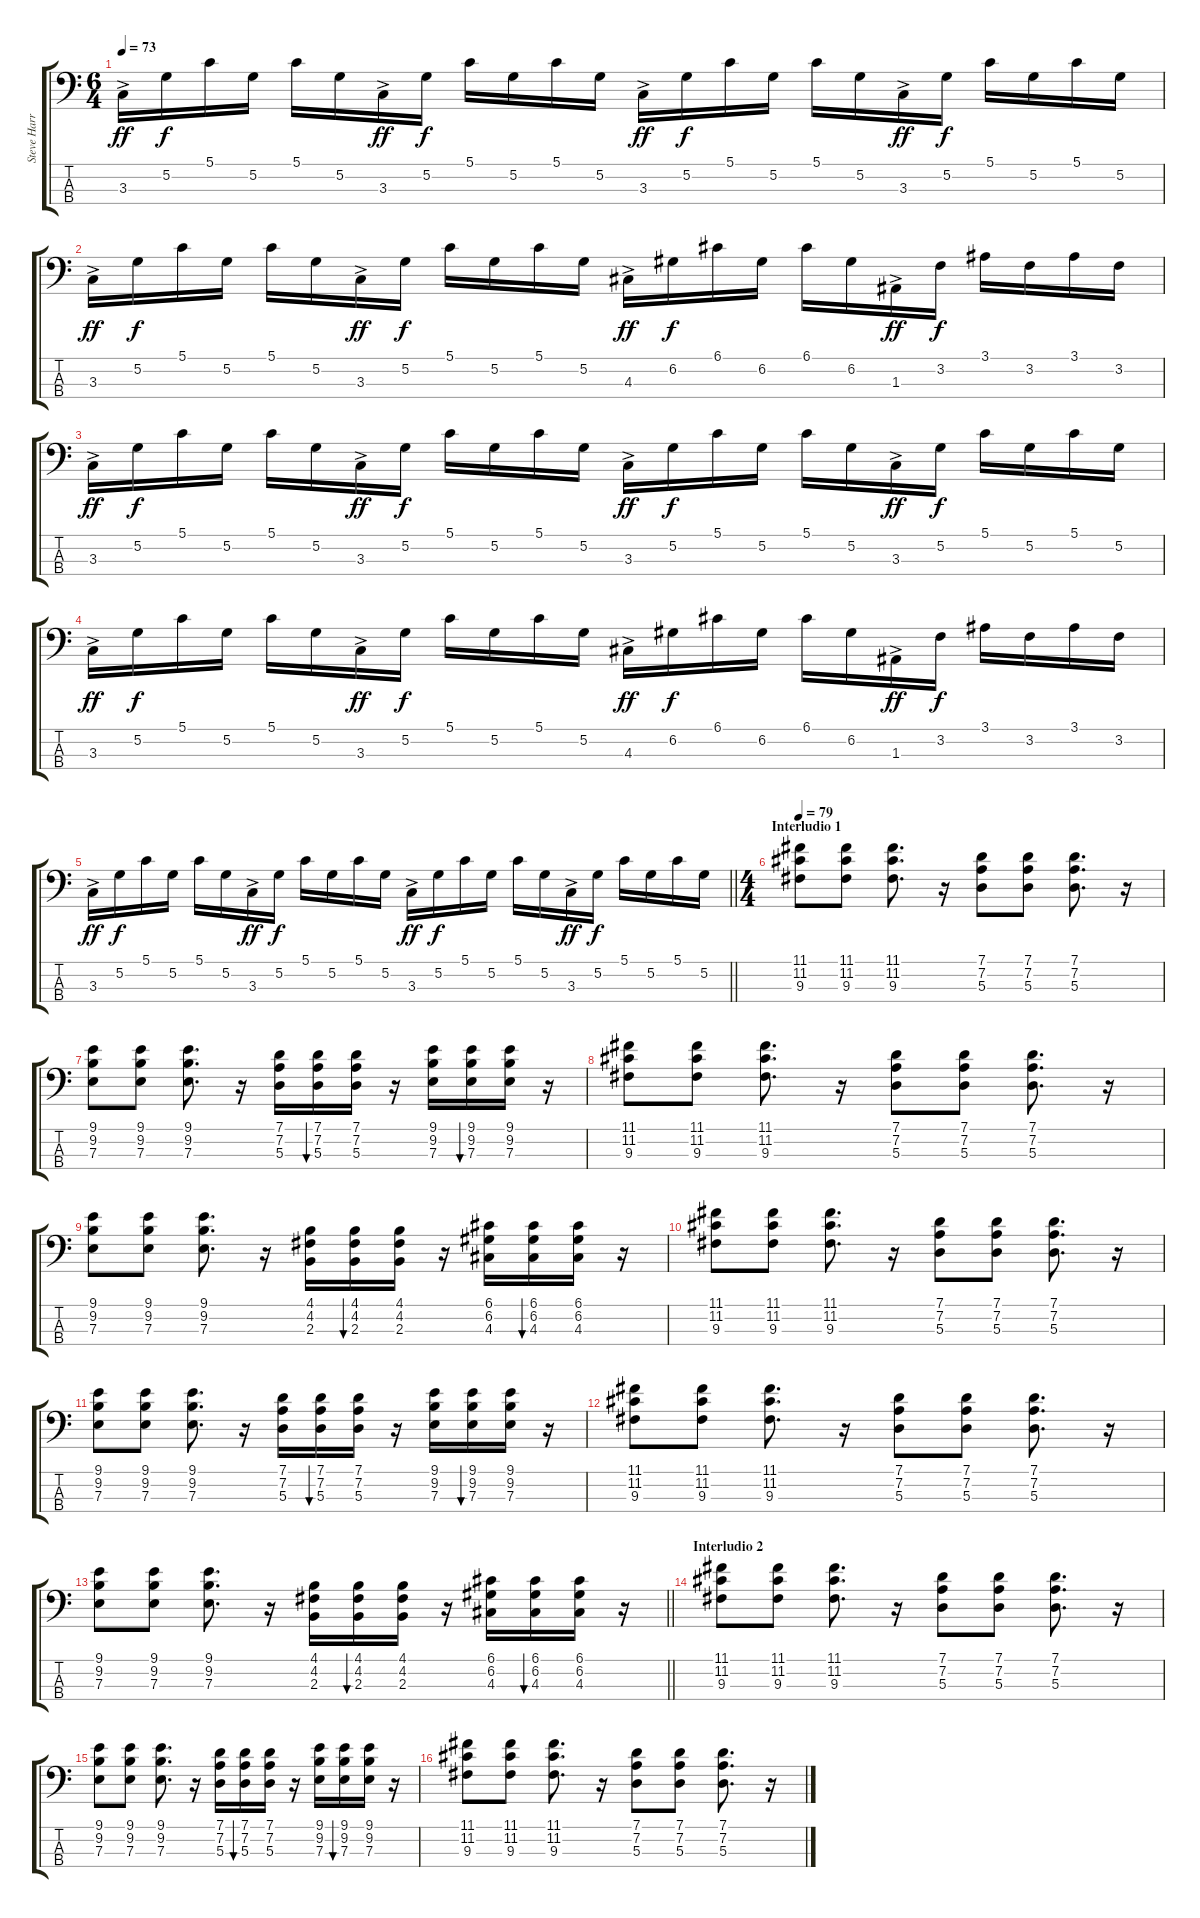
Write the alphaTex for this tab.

\track ("Steve Harris" "Steve Harr") {instrument electricbassfinger}
\staff {score tabs}
\tuning (G2 D2 A1 E1) {hide}
\ts (6 4)
\tempo 73
\clef f4
\ks c
3.3{ac}.16{dy ff} 5.2.16{dy f} 5.1.16 5.2.16 5.1.16 5.2.16 3.3{ac}.16{dy ff} 5.2.16{dy f} 5.1.16 5.2.16 5.1.16 5.2.16 3.3{ac}.16{dy ff} 5.2.16{dy f} 5.1.16 5.2.16 5.1.16 5.2.16 3.3{ac}.16{dy ff} 5.2.16{dy f} 5.1.16 5.2.16 5.1.16 5.2.16 |
3.3{ac}.16{dy ff} 5.2.16{dy f} 5.1.16 5.2.16 5.1.16 5.2.16 3.3{ac}.16{dy ff} 5.2.16{dy f} 5.1.16 5.2.16 5.1.16 5.2.16 4.3{ac}.16{dy ff} 6.2.16{dy f} 6.1.16 6.2.16 6.1.16 6.2.16 1.3{ac}.16{dy ff} 3.2.16{dy f} 3.1.16 3.2.16 3.1.16 3.2.16 |
3.3{ac}.16{dy ff} 5.2.16{dy f} 5.1.16 5.2.16 5.1.16 5.2.16 3.3{ac}.16{dy ff} 5.2.16{dy f} 5.1.16 5.2.16 5.1.16 5.2.16 3.3{ac}.16{dy ff} 5.2.16{dy f} 5.1.16 5.2.16 5.1.16 5.2.16 3.3{ac}.16{dy ff} 5.2.16{dy f} 5.1.16 5.2.16 5.1.16 5.2.16 |
3.3{ac}.16{dy ff} 5.2.16{dy f} 5.1.16 5.2.16 5.1.16 5.2.16 3.3{ac}.16{dy ff} 5.2.16{dy f} 5.1.16 5.2.16 5.1.16 5.2.16 4.3{ac}.16{dy ff} 6.2.16{dy f} 6.1.16 6.2.16 6.1.16 6.2.16 1.3{ac}.16{dy ff} 3.2.16{dy f} 3.1.16 3.2.16 3.1.16 3.2.16 |
\barLineRight lightlight
3.3{ac}.16{dy ff} 5.2.16{dy f} 5.1.16 5.2.16 5.1.16 5.2.16 3.3{ac}.16{dy ff} 5.2.16{dy f} 5.1.16 5.2.16 5.1.16 5.2.16 3.3{ac}.16{dy ff} 5.2.16{dy f} 5.1.16 5.2.16 5.1.16 5.2.16 3.3{ac}.16{dy ff} 5.2.16{dy f} 5.1.16 5.2.16 5.1.16 5.2.16 |
\ts (4 4)
\section ("" "Interludio 1")
\tempo 79
(11.1 11.2 9.3).8 (11.1 11.2 9.3).8 (11.1 11.2 9.3).8{d} r.16 (7.1 7.2 5.3).8 (7.1 7.2 5.3).8 (7.1 7.2 5.3).8{d} r.16 |
(9.1 9.2 7.3).8 (9.1 9.2 7.3).8 (9.1 9.2 7.3).8{d} r.16 (7.1 7.2 5.3).16 (7.1 7.2 5.3).16{bu 30} (7.1 7.2 5.3).16 r.16 (9.1 9.2 7.3).16 (9.1 9.2 7.3).16{bu 30} (9.1 9.2 7.3).16 r.16 |
(11.1 11.2 9.3).8 (11.1 11.2 9.3).8 (11.1 11.2 9.3).8{d} r.16 (7.1 7.2 5.3).8 (7.1 7.2 5.3).8 (7.1 7.2 5.3).8{d} r.16 |
(9.1 9.2 7.3).8 (9.1 9.2 7.3).8 (9.1 9.2 7.3).8{d} r.16 (4.1 4.2 2.3).16 (4.1 4.2 2.3).16{bu 30} (4.1 4.2 2.3).16 r.16 (6.1 6.2 4.3).16 (6.1 6.2 4.3).16{bu 30} (6.1 6.2 4.3).16 r.16 |
(11.1 11.2 9.3).8 (11.1 11.2 9.3).8 (11.1 11.2 9.3).8{d} r.16 (7.1 7.2 5.3).8 (7.1 7.2 5.3).8 (7.1 7.2 5.3).8{d} r.16 |
(9.1 9.2 7.3).8 (9.1 9.2 7.3).8 (9.1 9.2 7.3).8{d} r.16 (7.1 7.2 5.3).16 (7.1 7.2 5.3).16{bu 30} (7.1 7.2 5.3).16 r.16 (9.1 9.2 7.3).16 (9.1 9.2 7.3).16{bu 30} (9.1 9.2 7.3).16 r.16 |
(11.1 11.2 9.3).8 (11.1 11.2 9.3).8 (11.1 11.2 9.3).8{d} r.16 (7.1 7.2 5.3).8 (7.1 7.2 5.3).8 (7.1 7.2 5.3).8{d} r.16 |
\barLineRight lightlight
(9.1 9.2 7.3).8 (9.1 9.2 7.3).8 (9.1 9.2 7.3).8{d} r.16 (4.1 4.2 2.3).16 (4.1 4.2 2.3).16{bu 30} (4.1 4.2 2.3).16 r.16 (6.1 6.2 4.3).16 (6.1 6.2 4.3).16{bu 30} (6.1 6.2 4.3).16 r.16 |
\section ("" "Interludio 2")
(11.1 11.2 9.3).8 (11.1 11.2 9.3).8 (11.1 11.2 9.3).8{d} r.16 (7.1 7.2 5.3).8 (7.1 7.2 5.3).8 (7.1 7.2 5.3).8{d} r.16 |
(9.1 9.2 7.3).8 (9.1 9.2 7.3).8 (9.1 9.2 7.3).8{d} r.16 (7.1 7.2 5.3).16 (7.1 7.2 5.3).16{bu 30} (7.1 7.2 5.3).16 r.16 (9.1 9.2 7.3).16 (9.1 9.2 7.3).16{bu 30} (9.1 9.2 7.3).16 r.16 |
(11.1 11.2 9.3).8 (11.1 11.2 9.3).8 (11.1 11.2 9.3).8{d} r.16 (7.1 7.2 5.3).8 (7.1 7.2 5.3).8 (7.1 7.2 5.3).8{d} r.16
